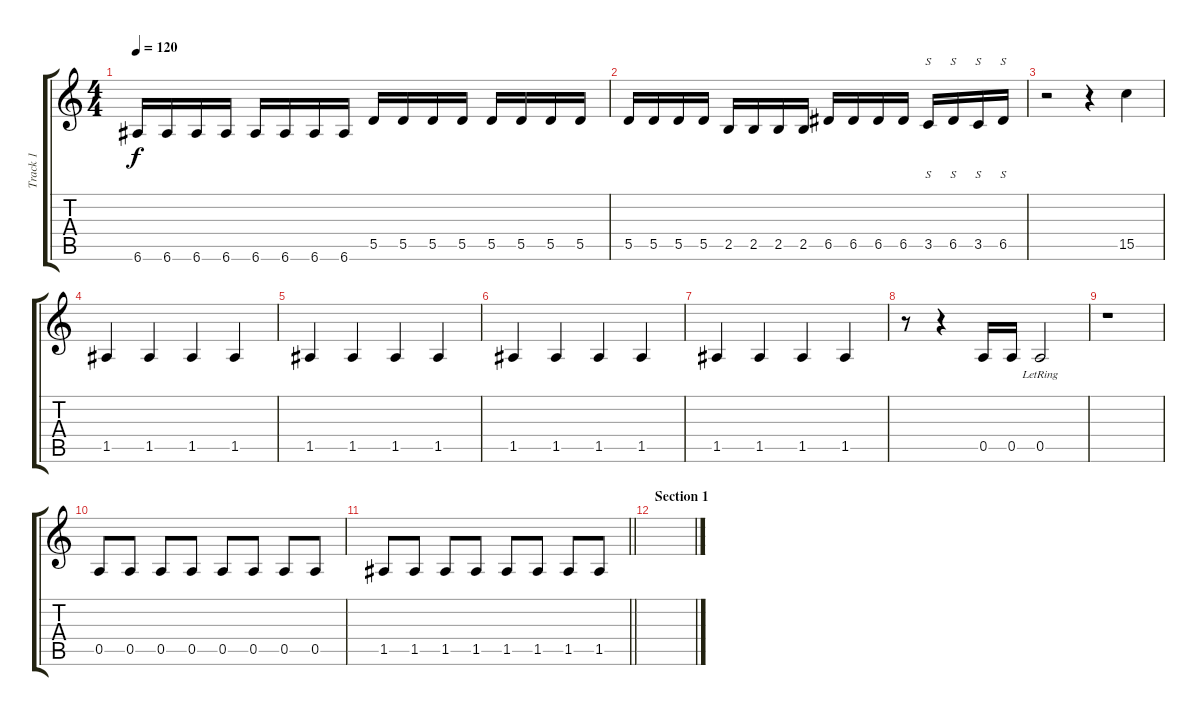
\track ("Track 1" "Track 1") {instrument electricbassfinger}
\staff {score tabs}
\tuning (E4 B3 G3 D3 A2 E2) {hide}
\ts (4 4)
\tempo 120
\clef g2
\ks c
6.6.16{dy f} 6.6.16 6.6.16 6.6.16 6.6.16 6.6.16 6.6.16 6.6.16 5.5.16 5.5.16 5.5.16 5.5.16 5.5.16 5.5.16 5.5.16 5.5.16 |
5.5.16 5.5.16 5.5.16 5.5.16 2.5.16 2.5.16 2.5.16 2.5.16 6.5.16 6.5.16 6.5.16 6.5.16 3.5.16{s} 6.5.16{s} 3.5.16{s} 6.5.16{s} |
r.2 r.4 15.5.4 |
1.5.4 1.5.4 1.5.4 1.5.4 |
1.5.4 1.5.4 1.5.4 1.5.4 |
1.5.4 1.5.4 1.5.4 1.5.4 |
1.5.4 1.5.4 1.5.4 1.5.4 |
r.8 r.4 0.5.16 0.5.16 0.5{lr}.2 |
r.1 |
0.5.8 0.5.8 0.5.8 0.5.8 0.5.8 0.5.8 0.5.8 0.5.8 |
\barLineRight lightlight
1.5.8 1.5.8 1.5.8 1.5.8 1.5.8 1.5.8 1.5.8 1.5.8 |
\section ("" "Section 1")
